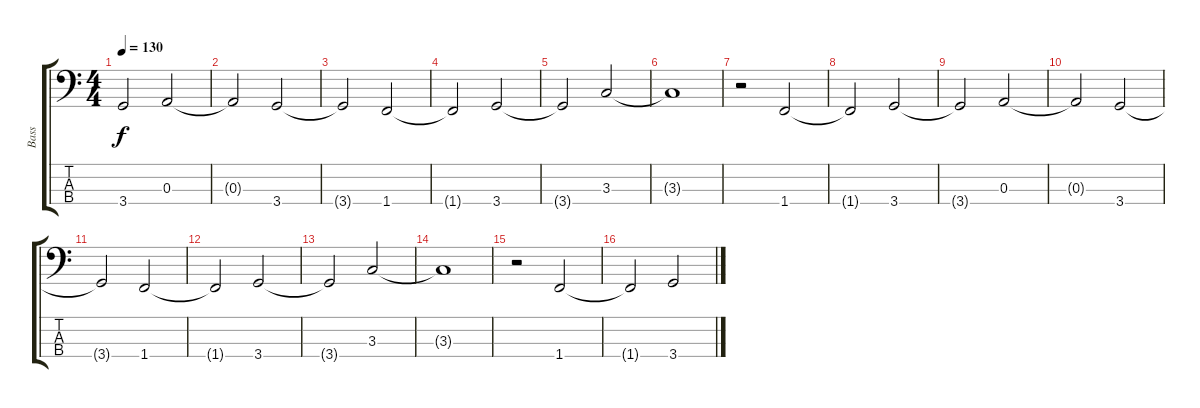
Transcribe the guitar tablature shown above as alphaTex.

\track ("Bass" "Bass") {instrument electricbasspick}
\staff {score tabs}
\tuning (G2 D2 A1 E1) {hide}
\ts (4 4)
\tempo 130
\clef f4
\ks c
3.4{t}.2{dy f} 0.3.2 |
0.3{t}.2 3.4.2 |
3.4{t}.2 1.4.2 |
1.4{t}.2 3.4.2 |
3.4{t}.2 3.3.2 |
3.3{t}.1 |
r.2 1.4.2 |
1.4{t}.2 3.4.2 |
3.4{t}.2 0.3.2 |
0.3{t}.2 3.4.2 |
3.4{t}.2 1.4.2 |
1.4{t}.2 3.4.2 |
3.4{t}.2 3.3.2 |
3.3{t}.1 |
r.2 1.4.2 |
1.4{t}.2 3.4.2
